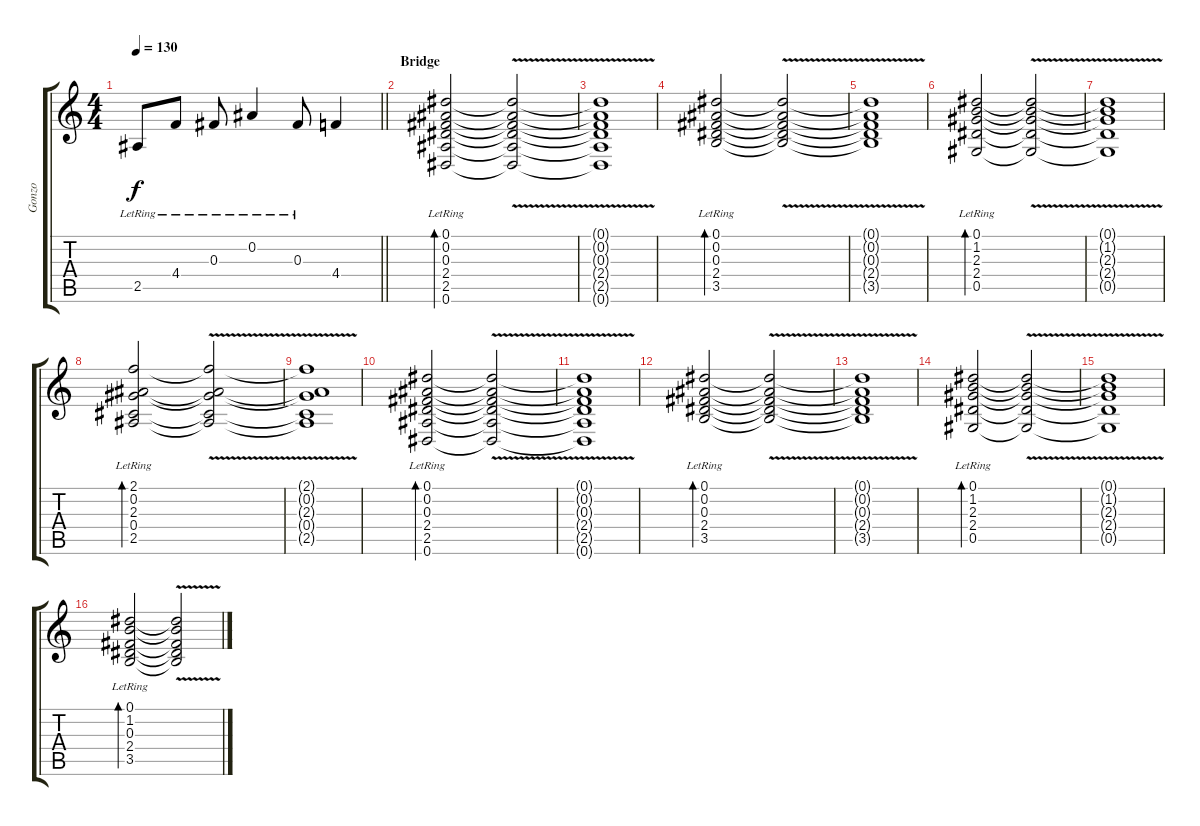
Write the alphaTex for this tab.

\track ("Gonzo" "Gonzo") {instrument acousticguitarsteel}
\staff {score tabs}
\tuning (Eb4 Bb3 Gb3 Db3 Ab2 Eb2) {hide}
\ts (4 4)
\tempo 130
\clef g2
\barLineRight lightlight
\ks c
2.5{lr}.8{dy f} 4.4{lr}.8 0.3{lr}.8 0.2{lr}.4 0.3{lr}.8 4.4.4 |
\section ("" "Bridge")
(0.1{lr} 0.2{lr} 0.3{lr} 2.4{lr} 2.5{lr} 0.6{lr}).2{bd 120} (0.1{v t} 0.2{v t} 0.3{v t} 2.4{v t} 2.5{v t} 0.6{v t}).2 |
(0.1{t} 0.2{t} 0.3{t} 2.4{t} 2.5{t} 0.6{t}).1 |
(0.1{lr} 0.2{lr} 0.3{lr} 2.4{lr} 3.5{lr}).2{bd 120} (0.1{v t} 0.2{v t} 0.3{v t} 2.4{v t} 3.5{v t}).2 |
(0.1{t} 0.2{t} 0.3{t} 2.4{t} 3.5{t}).1 |
(0.1{lr} 1.2{lr} 2.3{lr} 2.4{lr} 0.5{lr}).2{bd 120} (0.1{v t} 1.2{v t} 2.3{v t} 2.4{v t} 0.5{v t}).2 |
(0.1{t} 1.2{t} 2.3{t} 2.4{t} 0.5{t}).1 |
(2.1{lr} 0.2{lr} 2.3{lr} 0.4{lr} 2.5{lr}).2{bd 120} (2.1{v t} 0.2{v t} 2.3{v t} 0.4{v t} 2.5{v t}).2 |
(2.1{t} 0.2{t} 2.3{t} 0.4{t} 2.5{t}).1 |
(0.1{lr} 0.2{lr} 0.3{lr} 2.4{lr} 2.5{lr} 0.6{lr}).2{bd 120} (0.1{v t} 0.2{v t} 0.3{v t} 2.4{v t} 2.5{v t} 0.6{v t}).2 |
(0.1{t} 0.2{t} 0.3{t} 2.4{t} 2.5{t} 0.6{t}).1 |
(0.1{lr} 0.2{lr} 0.3{lr} 2.4{lr} 3.5{lr}).2{bd 120} (0.1{v t} 0.2{v t} 0.3{v t} 2.4{v t} 3.5{v t}).2 |
(0.1{t} 0.2{t} 0.3{t} 2.4{t} 3.5{t}).1 |
(0.1{lr} 1.2{lr} 2.3{lr} 2.4{lr} 0.5{lr}).2{bd 120} (0.1{v t} 1.2{v t} 2.3{v t} 2.4{v t} 0.5{v t}).2 |
(0.1{t} 1.2{t} 2.3{t} 2.4{t} 0.5{t}).1 |
(0.1{lr} 1.2{lr} 0.3{lr} 2.4{lr} 3.5{lr}).2{bd 120} (0.1{v t} 1.2{v t} 0.3{v t} 2.4{v t} 3.5{v t}).2
